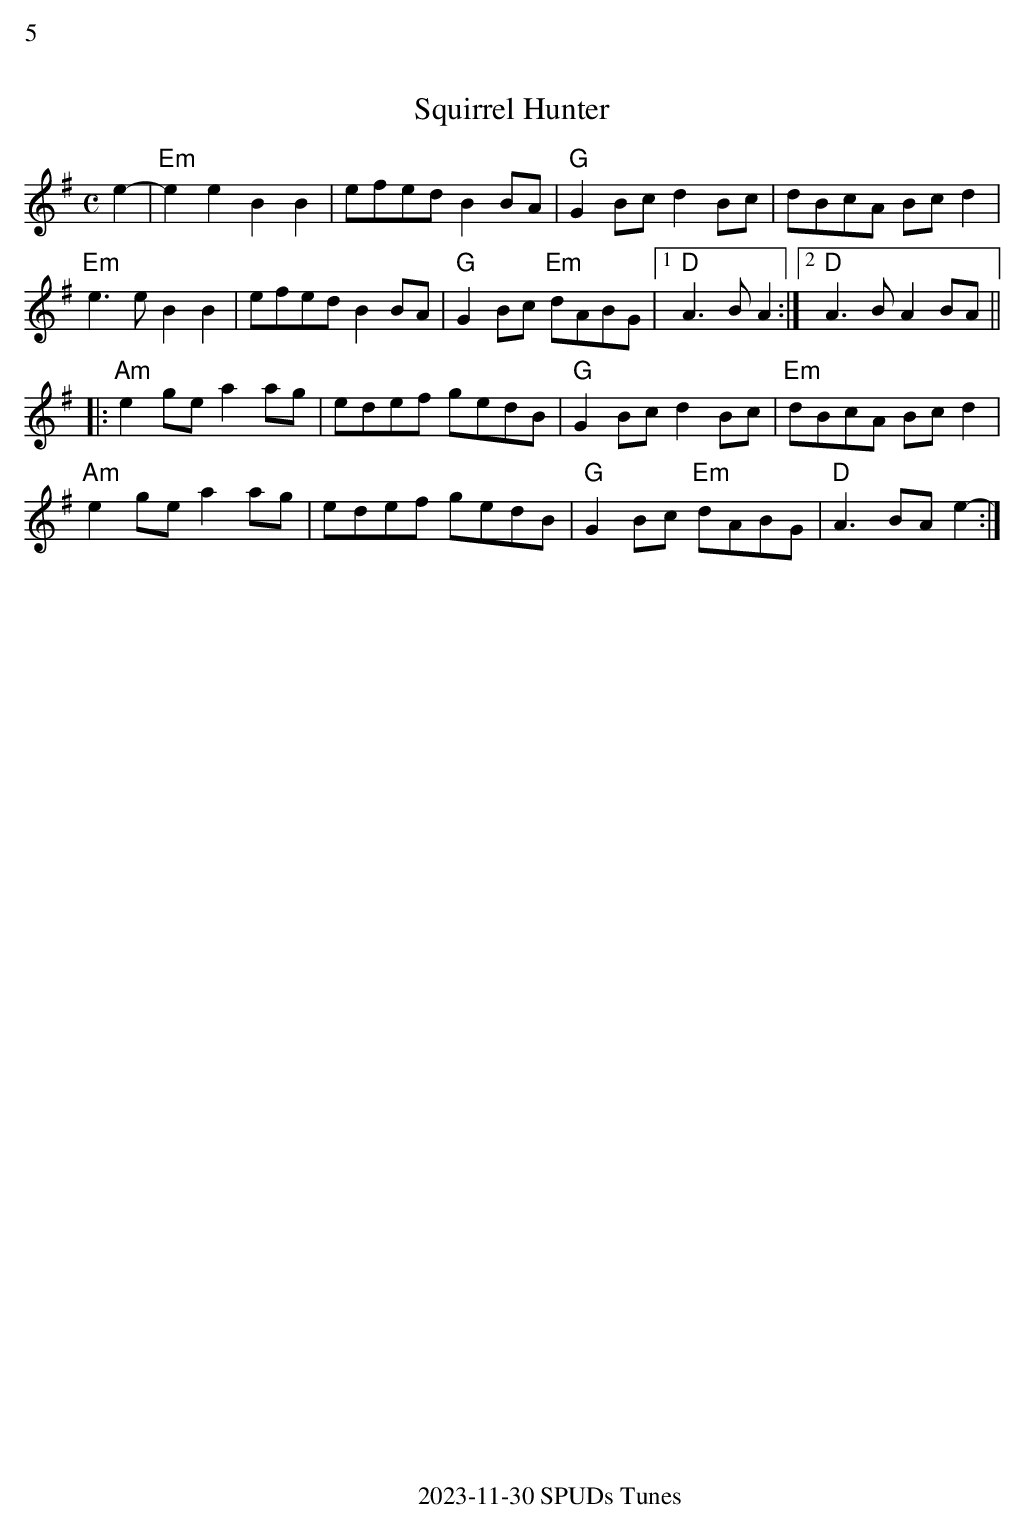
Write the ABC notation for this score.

X:1
%%text 5
T:Squirrel Hunter
M:C
K:Em
e2-|"Em"e2 e2 B2B2|efed B2 BA| "G" G2 Bc d2 Bc | dBcA Bc d2|
"Em"e3eB2B2 | efed B2 BA| "G"G2 Bc "Em"dABG |1"D"A3B A2:|2"D"A3BA2BA||
|:"Am"e2 ge a2ag | edef gedB | "G" G2Bc d2Bc | "Em"dBcA Bcd2|
"Am"e2 ge a2ag | edef gedB | "G" G2Bc "Em" dABG | "D"A3 BA e2- :|
